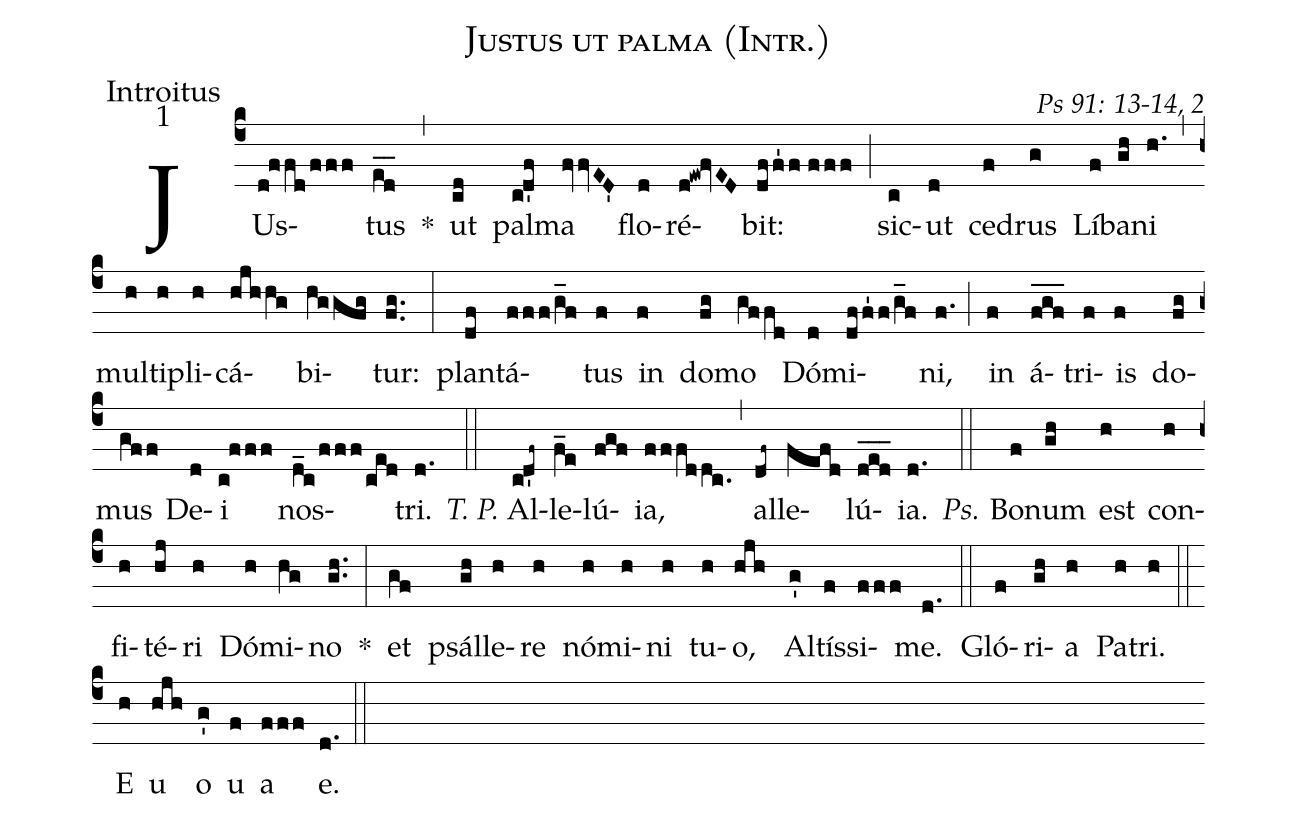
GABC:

name: Justus ut palma (Intr.);
office-part: Introitus;
mode: 1;
commentary: Ps 91: 13-14, 2;
%%
(c4) JUs(d!ffd/fff)tus(e_d_) *(,)
ut(cd) pal(cd'f)ma(fvvED') flo(d)ré(d!ew!fvED)bit:(dff'1f//fff) (;) sic(c)ut(d) ce(f)drus(g) Lí(f)ba(gh)ni(h.) (,) mul(h)ti(h)pli(h)cá(hjhhg)bi(hggfg)tur:(fg..) (:)
plan(df)tá(fff/g_f)tus(f) in(f) do(fg)mo(gffd) Dó(d)mi(dff'1f/g_f)ni,(f.) (;) in(f) á(f_g_f_)tri(f)is(f) do(fg)mus(gff) De(d)i(c!fff) nos(d_c/fff/ced)tri.(d.) (::)
<i>T. P.</i> Al(cd'f~)le(f_e)lú(fgf)ia,(fffddc.) (,) al(df~)le(fefd)lú(d_e_d_)ia.(d.) (::)
<i>Ps.</i> Bo(f)num(gh) est(h) con(h)fi(h)té(hj)ri(h) Dó(h)mi(hg)no(gh..) *(:)
et(gf) psál(gh)le(h)re(h) nó(h)mi(h)ni(h) tu(h)o,(hjh) Al(g')tís(f)si(fff)me.(d.) (::)
Gló(f)ri(gh)a(h) Pa(h)tri.(h) (::)
<eu>E(h) u(hjh) o(g') u(f) a(fff) e.</eu>(d.) (::)
